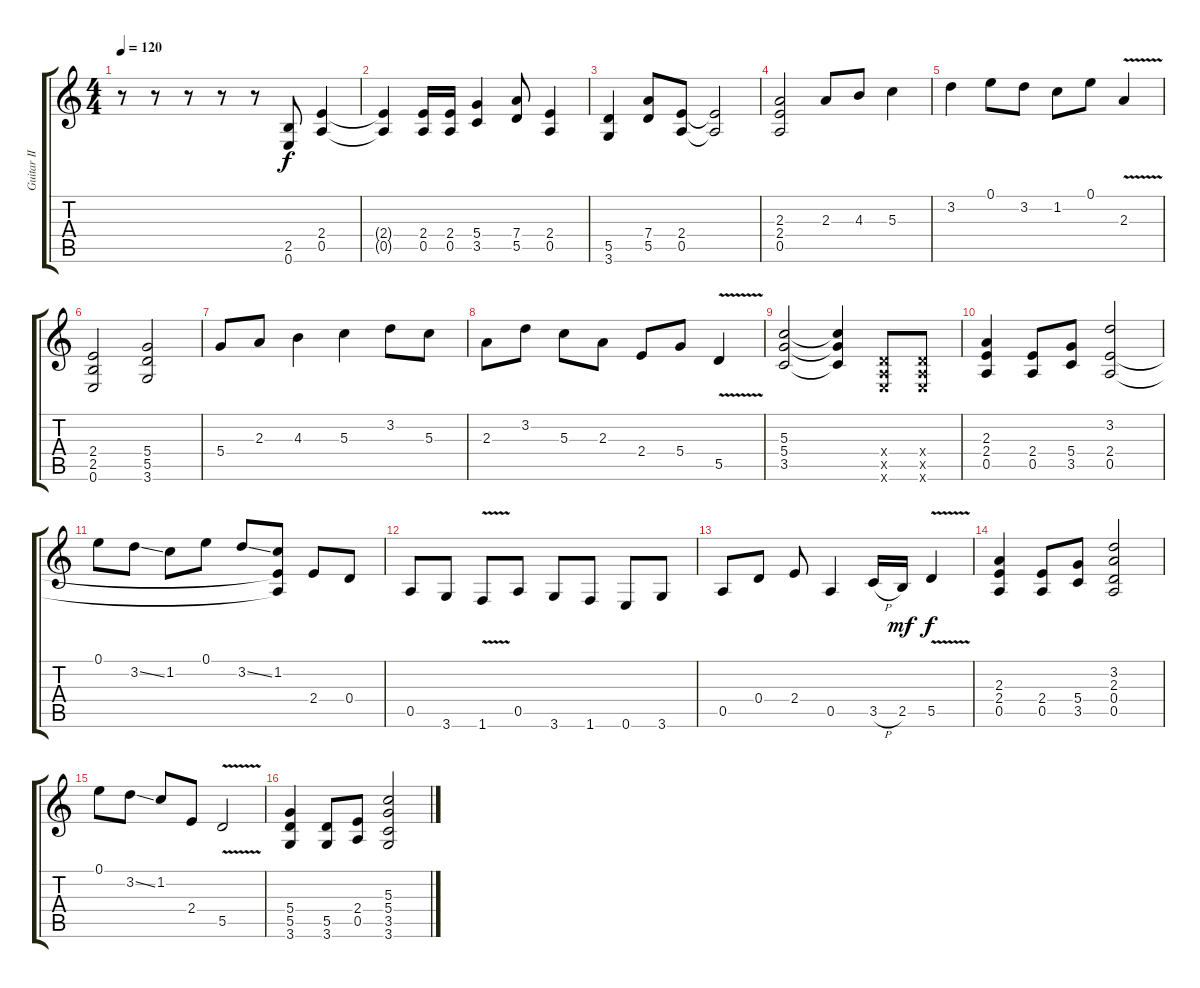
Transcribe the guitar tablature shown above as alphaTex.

\track ("Guitar II" "Guitar II") {instrument distortionguitar}
\staff {score tabs}
\tuning (E4 B3 G3 D3 A2 E2) {hide}
\ts (4 4)
\tempo 120
\clef g2
\ks c
r.8{dy f} r.8 r.8 r.8 r.8 (2.5{t} 0.6{t}).8 (2.4 0.5).4 |
(2.4{t} 0.5{t}).4 (2.4 0.5).16 (2.4 0.5).16 (5.4 3.5).4 (7.4 5.5).8 (2.4 0.5).4 |
(5.5 3.6).4 (7.4 5.5).8 (2.4 0.5).8 (2.4{t} 0.5{t}).2 |
(2.3 2.4 0.5).2 2.3.8 4.3.8 5.3.4 |
3.2.4 0.1.8 3.2.8 1.2.8 0.1.8 2.3{v}.4 |
(2.4 2.5 0.6).2 (5.4 5.5 3.6).2 |
5.4.8 2.3.8 4.3.4 5.3.4 3.2.8 5.3.8 |
2.3.8 3.2.8 5.3.8 2.3.8 2.4.8 5.4.8 5.5{v}.4 |
(5.3 5.4 3.5).2 (5.3{t} 5.4{t} 3.5{t}).4 (0.4{x} 0.5{x} 0.6{x}).8 (0.4{x} 0.5{x} 0.6{x}).8 |
(2.3 2.4 0.5).4 (2.4 0.5).8 (5.4 3.5).8 (3.2 2.4 0.5).2 |
0.1.8 3.2{ss}.8 1.2.8 0.1.8 3.2{ss}.8 (1.2 2.4{t} 0.5{t}).8 2.4.8 0.4.8 |
0.5.8 3.6.8 1.6{v}.8 0.5.8 3.6.8 1.6.8 0.6.8 3.6.8 |
0.5.8 0.4.8 2.4.8 0.5.4 3.5{h}.16 2.5.16{dy mf} 5.5{v}.4{dy f} |
(2.3 2.4 0.5).4 (2.4 0.5).8 (5.4 3.5).8 (3.2 2.3 0.4 0.5).2 |
0.1.8 3.2{ss}.8 1.2.8 2.4.8 5.5{v}.2 |
(5.4 5.5 3.6).4 (5.5 3.6).8 (2.4 0.5).8 (5.3 5.4 3.5 3.6).2
